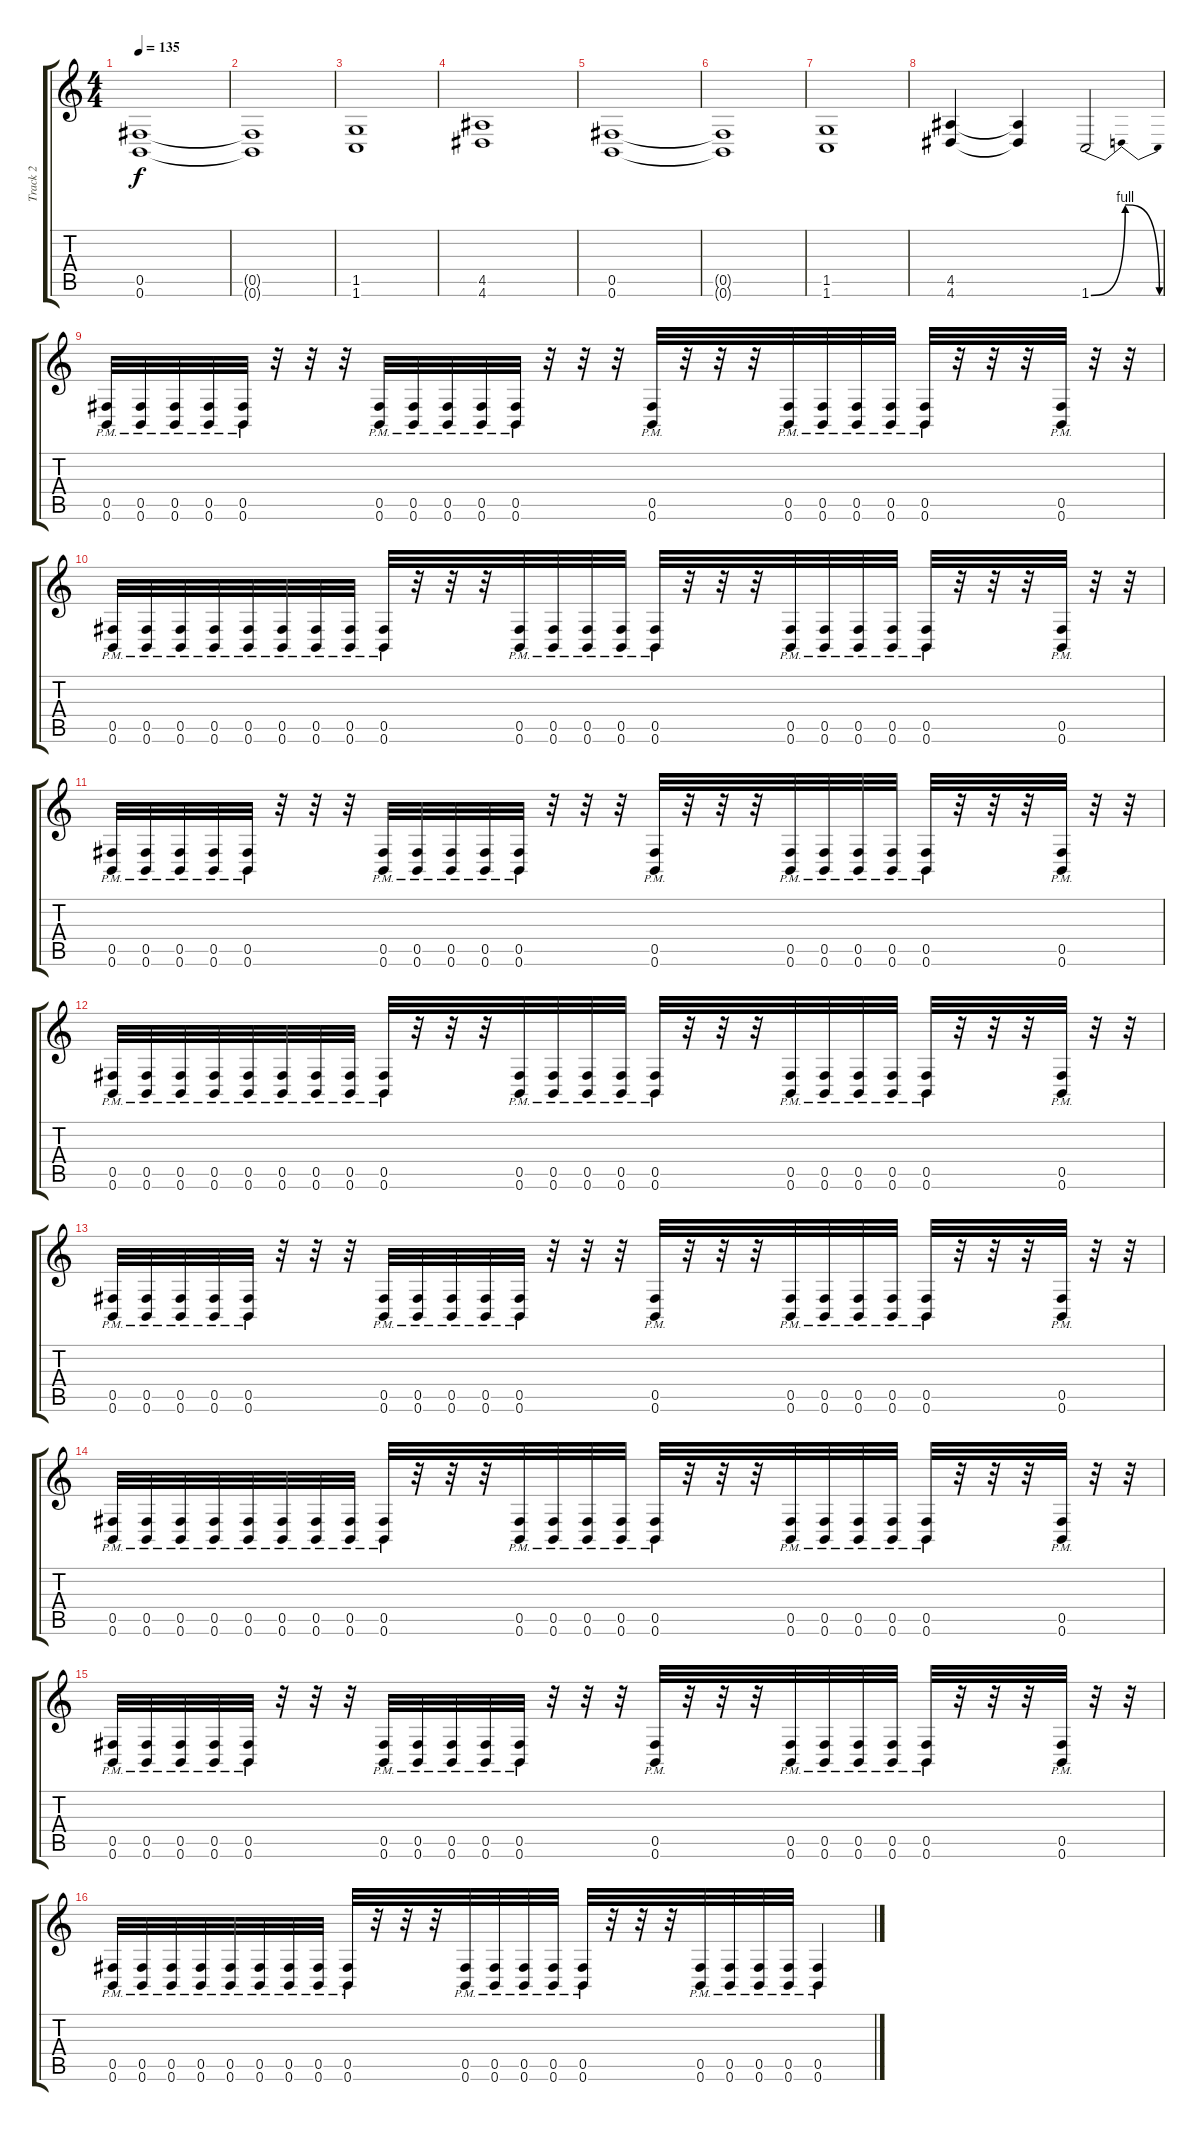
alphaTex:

\track ("Track 2" "Track 2") {instrument distortionguitar}
\staff {score tabs}
\tuning (Db4 Ab3 E3 B2 Gb2 B1) {hide}
\ts (4 4)
\tempo 135
\clef g2
\ks c
(0.5 0.6).1{dy f} |
(0.5{t} 0.6{t}).1 |
(1.5 1.6).1 |
(4.5 4.6).1 |
(0.5 0.6).1 |
(0.5{t} 0.6{t}).1 |
(1.5 1.6).1 |
(4.5 4.6).4 (4.5{t} 4.6{t}).4 1.6{be (bendrelease 0 0 30 4 30 4 60 0)}.2 |
(0.5{pm} 0.6{pm}).32 (0.5{pm} 0.6{pm}).32 (0.5{pm} 0.6{pm}).32 (0.5{pm} 0.6{pm}).32 (0.5{pm} 0.6{pm}).32 r.32 r.32 r.32 (0.5{pm} 0.6{pm}).32 (0.5{pm} 0.6{pm}).32 (0.5{pm} 0.6{pm}).32 (0.5{pm} 0.6{pm}).32 (0.5{pm} 0.6{pm}).32 r.32 r.32 r.32 (0.5{pm} 0.6{pm}).32 r.32 r.32 r.32 (0.5{pm} 0.6{pm}).32 (0.5{pm} 0.6{pm}).32 (0.5{pm} 0.6{pm}).32 (0.5{pm} 0.6{pm}).32 (0.5{pm} 0.6{pm}).32 r.32 r.32 r.32 (0.5{pm} 0.6{pm}).32 r.32 r.32 |
(0.5{pm} 0.6{pm}).32 (0.5{pm} 0.6{pm}).32 (0.5{pm} 0.6{pm}).32 (0.5{pm} 0.6{pm}).32 (0.5{pm} 0.6{pm}).32 (0.5{pm} 0.6{pm}).32 (0.5{pm} 0.6{pm}).32 (0.5{pm} 0.6{pm}).32 (0.5{pm} 0.6{pm}).32 r.32 r.32 r.32 (0.5{pm} 0.6{pm}).32 (0.5{pm} 0.6{pm}).32 (0.5{pm} 0.6{pm}).32 (0.5{pm} 0.6{pm}).32 (0.5{pm} 0.6{pm}).32 r.32 r.32 r.32 (0.5{pm} 0.6{pm}).32 (0.5{pm} 0.6{pm}).32 (0.5{pm} 0.6{pm}).32 (0.5{pm} 0.6{pm}).32 (0.5{pm} 0.6{pm}).32 r.32 r.32 r.32 (0.5{pm} 0.6{pm}).32 r.32 r.32 |
(0.5{pm} 0.6{pm}).32 (0.5{pm} 0.6{pm}).32 (0.5{pm} 0.6{pm}).32 (0.5{pm} 0.6{pm}).32 (0.5{pm} 0.6{pm}).32 r.32 r.32 r.32 (0.5{pm} 0.6{pm}).32 (0.5{pm} 0.6{pm}).32 (0.5{pm} 0.6{pm}).32 (0.5{pm} 0.6{pm}).32 (0.5{pm} 0.6{pm}).32 r.32 r.32 r.32 (0.5{pm} 0.6{pm}).32 r.32 r.32 r.32 (0.5{pm} 0.6{pm}).32 (0.5{pm} 0.6{pm}).32 (0.5{pm} 0.6{pm}).32 (0.5{pm} 0.6{pm}).32 (0.5{pm} 0.6{pm}).32 r.32 r.32 r.32 (0.5{pm} 0.6{pm}).32 r.32 r.32 |
(0.5{pm} 0.6{pm}).32 (0.5{pm} 0.6{pm}).32 (0.5{pm} 0.6{pm}).32 (0.5{pm} 0.6{pm}).32 (0.5{pm} 0.6{pm}).32 (0.5{pm} 0.6{pm}).32 (0.5{pm} 0.6{pm}).32 (0.5{pm} 0.6{pm}).32 (0.5{pm} 0.6{pm}).32 r.32 r.32 r.32 (0.5{pm} 0.6{pm}).32 (0.5{pm} 0.6{pm}).32 (0.5{pm} 0.6{pm}).32 (0.5{pm} 0.6{pm}).32 (0.5{pm} 0.6{pm}).32 r.32 r.32 r.32 (0.5{pm} 0.6{pm}).32 (0.5{pm} 0.6{pm}).32 (0.5{pm} 0.6{pm}).32 (0.5{pm} 0.6{pm}).32 (0.5{pm} 0.6{pm}).32 r.32 r.32 r.32 (0.5{pm} 0.6{pm}).32 r.32 r.32 |
(0.5{pm} 0.6{pm}).32 (0.5{pm} 0.6{pm}).32 (0.5{pm} 0.6{pm}).32 (0.5{pm} 0.6{pm}).32 (0.5{pm} 0.6{pm}).32 r.32 r.32 r.32 (0.5{pm} 0.6{pm}).32 (0.5{pm} 0.6{pm}).32 (0.5{pm} 0.6{pm}).32 (0.5{pm} 0.6{pm}).32 (0.5{pm} 0.6{pm}).32 r.32 r.32 r.32 (0.5{pm} 0.6{pm}).32 r.32 r.32 r.32 (0.5{pm} 0.6{pm}).32 (0.5{pm} 0.6{pm}).32 (0.5{pm} 0.6{pm}).32 (0.5{pm} 0.6{pm}).32 (0.5{pm} 0.6{pm}).32 r.32 r.32 r.32 (0.5{pm} 0.6{pm}).32 r.32 r.32 |
(0.5{pm} 0.6{pm}).32 (0.5{pm} 0.6{pm}).32 (0.5{pm} 0.6{pm}).32 (0.5{pm} 0.6{pm}).32 (0.5{pm} 0.6{pm}).32 (0.5{pm} 0.6{pm}).32 (0.5{pm} 0.6{pm}).32 (0.5{pm} 0.6{pm}).32 (0.5{pm} 0.6{pm}).32 r.32 r.32 r.32 (0.5{pm} 0.6{pm}).32 (0.5{pm} 0.6{pm}).32 (0.5{pm} 0.6{pm}).32 (0.5{pm} 0.6{pm}).32 (0.5{pm} 0.6{pm}).32 r.32 r.32 r.32 (0.5{pm} 0.6{pm}).32 (0.5{pm} 0.6{pm}).32 (0.5{pm} 0.6{pm}).32 (0.5{pm} 0.6{pm}).32 (0.5{pm} 0.6{pm}).32 r.32 r.32 r.32 (0.5{pm} 0.6{pm}).32 r.32 r.32 |
(0.5{pm} 0.6{pm}).32 (0.5{pm} 0.6{pm}).32 (0.5{pm} 0.6{pm}).32 (0.5{pm} 0.6{pm}).32 (0.5{pm} 0.6{pm}).32 r.32 r.32 r.32 (0.5{pm} 0.6{pm}).32 (0.5{pm} 0.6{pm}).32 (0.5{pm} 0.6{pm}).32 (0.5{pm} 0.6{pm}).32 (0.5{pm} 0.6{pm}).32 r.32 r.32 r.32 (0.5{pm} 0.6{pm}).32 r.32 r.32 r.32 (0.5{pm} 0.6{pm}).32 (0.5{pm} 0.6{pm}).32 (0.5{pm} 0.6{pm}).32 (0.5{pm} 0.6{pm}).32 (0.5{pm} 0.6{pm}).32 r.32 r.32 r.32 (0.5{pm} 0.6{pm}).32 r.32 r.32 |
(0.5{pm} 0.6{pm}).32 (0.5{pm} 0.6{pm}).32 (0.5{pm} 0.6{pm}).32 (0.5{pm} 0.6{pm}).32 (0.5{pm} 0.6{pm}).32 (0.5{pm} 0.6{pm}).32 (0.5{pm} 0.6{pm}).32 (0.5{pm} 0.6{pm}).32 (0.5{pm} 0.6{pm}).32 r.32 r.32 r.32 (0.5{pm} 0.6{pm}).32 (0.5{pm} 0.6{pm}).32 (0.5{pm} 0.6{pm}).32 (0.5{pm} 0.6{pm}).32 (0.5{pm} 0.6{pm}).32 r.32 r.32 r.32 (0.5{pm} 0.6{pm}).32 (0.5{pm} 0.6{pm}).32 (0.5{pm} 0.6{pm}).32 (0.5{pm} 0.6{pm}).32 (0.5{pm} 0.6{pm}).4
